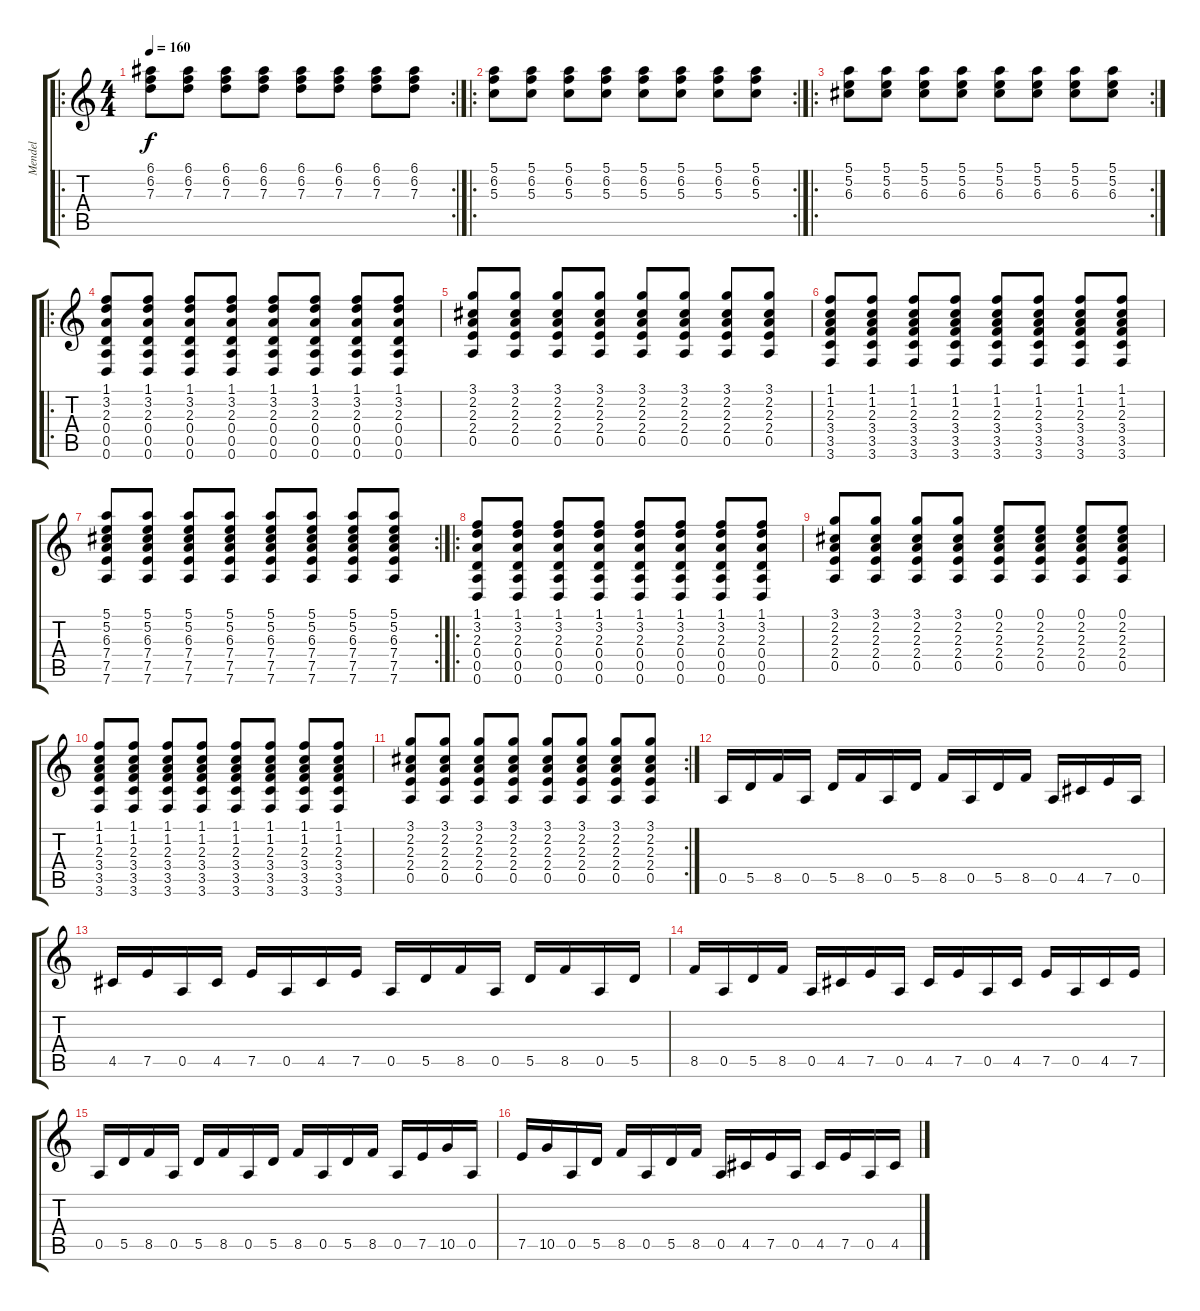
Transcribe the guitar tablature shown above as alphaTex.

\track ("Mendel" "Mendel") {instrument overdrivenguitar}
\staff {score tabs}
\tuning (E4 B3 G3 D3 A2 D2) {hide}
\ro
\rc 2
\ts (4 4)
\tempo 160
\clef g2
\ks c
(6.1 6.2 7.3).8{dy f} (6.1 6.2 7.3).8 (6.1 6.2 7.3).8 (6.1 6.2 7.3).8 (6.1 6.2 7.3).8 (6.1 6.2 7.3).8 (6.1 6.2 7.3).8 (6.1 6.2 7.3).8 |
\ro
\rc 2
(5.1 6.2 5.3).8 (5.1 6.2 5.3).8 (5.1 6.2 5.3).8 (5.1 6.2 5.3).8 (5.1 6.2 5.3).8 (5.1 6.2 5.3).8 (5.1 6.2 5.3).8 (5.1 6.2 5.3).8 |
\ro
\rc 2
(5.1 5.2 6.3).8 (5.1 5.2 6.3).8 (5.1 5.2 6.3).8 (5.1 5.2 6.3).8 (5.1 5.2 6.3).8 (5.1 5.2 6.3).8 (5.1 5.2 6.3).8 (5.1 5.2 6.3).8 |
\ro
(1.1 3.2 2.3 0.4 0.5 0.6).8 (1.1 3.2 2.3 0.4 0.5 0.6).8 (1.1 3.2 2.3 0.4 0.5 0.6).8 (1.1 3.2 2.3 0.4 0.5 0.6).8 (1.1 3.2 2.3 0.4 0.5 0.6).8 (1.1 3.2 2.3 0.4 0.5 0.6).8 (1.1 3.2 2.3 0.4 0.5 0.6).8 (1.1 3.2 2.3 0.4 0.5 0.6).8 |
(3.1 2.2 2.3 2.4 0.5).8 (3.1 2.2 2.3 2.4 0.5).8 (3.1 2.2 2.3 2.4 0.5).8 (3.1 2.2 2.3 2.4 0.5).8 (3.1 2.2 2.3 2.4 0.5).8 (3.1 2.2 2.3 2.4 0.5).8 (3.1 2.2 2.3 2.4 0.5).8 (3.1 2.2 2.3 2.4 0.5).8 |
(1.1 1.2 2.3 3.4 3.5 3.6).8 (1.1 1.2 2.3 3.4 3.5 3.6).8 (1.1 1.2 2.3 3.4 3.5 3.6).8 (1.1 1.2 2.3 3.4 3.5 3.6).8 (1.1 1.2 2.3 3.4 3.5 3.6).8 (1.1 1.2 2.3 3.4 3.5 3.6).8 (1.1 1.2 2.3 3.4 3.5 3.6).8 (1.1 1.2 2.3 3.4 3.5 3.6).8 |
\rc 2
(5.1 5.2 6.3 7.4 7.5 7.6).8 (5.1 5.2 6.3 7.4 7.5 7.6).8 (5.1 5.2 6.3 7.4 7.5 7.6).8 (5.1 5.2 6.3 7.4 7.5 7.6).8 (5.1 5.2 6.3 7.4 7.5 7.6).8 (5.1 5.2 6.3 7.4 7.5 7.6).8 (5.1 5.2 6.3 7.4 7.5 7.6).8 (5.1 5.2 6.3 7.4 7.5 7.6).8 |
\ro
(1.1 3.2 2.3 0.4 0.5 0.6).8 (1.1 3.2 2.3 0.4 0.5 0.6).8 (1.1 3.2 2.3 0.4 0.5 0.6).8 (1.1 3.2 2.3 0.4 0.5 0.6).8 (1.1 3.2 2.3 0.4 0.5 0.6).8 (1.1 3.2 2.3 0.4 0.5 0.6).8 (1.1 3.2 2.3 0.4 0.5 0.6).8 (1.1 3.2 2.3 0.4 0.5 0.6).8 |
(3.1 2.2 2.3 2.4 0.5).8 (3.1 2.2 2.3 2.4 0.5).8 (3.1 2.2 2.3 2.4 0.5).8 (3.1 2.2 2.3 2.4 0.5).8 (0.1 2.2 2.3 2.4 0.5).8 (0.1 2.2 2.3 2.4 0.5).8 (0.1 2.2 2.3 2.4 0.5).8 (0.1 2.2 2.3 2.4 0.5).8 |
(1.1 1.2 2.3 3.4 3.5 3.6).8 (1.1 1.2 2.3 3.4 3.5 3.6).8 (1.1 1.2 2.3 3.4 3.5 3.6).8 (1.1 1.2 2.3 3.4 3.5 3.6).8 (1.1 1.2 2.3 3.4 3.5 3.6).8 (1.1 1.2 2.3 3.4 3.5 3.6).8 (1.1 1.2 2.3 3.4 3.5 3.6).8 (1.1 1.2 2.3 3.4 3.5 3.6).8 |
\rc 2
(3.1 2.2 2.3 2.4 0.5).8 (3.1 2.2 2.3 2.4 0.5).8 (3.1 2.2 2.3 2.4 0.5).8 (3.1 2.2 2.3 2.4 0.5).8 (3.1 2.2 2.3 2.4 0.5).8 (3.1 2.2 2.3 2.4 0.5).8 (3.1 2.2 2.3 2.4 0.5).8 (3.1 2.2 2.3 2.4 0.5).8 |
0.5.16 5.5.16 8.5.16 0.5.16 5.5.16 8.5.16 0.5.16 5.5.16 8.5.16 0.5.16 5.5.16 8.5.16 0.5.16 4.5.16 7.5.16 0.5.16 |
4.5.16 7.5.16 0.5.16 4.5.16 7.5.16 0.5.16 4.5.16 7.5.16 0.5.16 5.5.16 8.5.16 0.5.16 5.5.16 8.5.16 0.5.16 5.5.16 |
8.5.16 0.5.16 5.5.16 8.5.16 0.5.16 4.5.16 7.5.16 0.5.16 4.5.16 7.5.16 0.5.16 4.5.16 7.5.16 0.5.16 4.5.16 7.5.16 |
0.5.16 5.5.16 8.5.16 0.5.16 5.5.16 8.5.16 0.5.16 5.5.16 8.5.16 0.5.16 5.5.16 8.5.16 0.5.16 7.5.16 10.5.16 0.5.16 |
7.5.16 10.5.16 0.5.16 5.5.16 8.5.16 0.5.16 5.5.16 8.5.16 0.5.16 4.5.16 7.5.16 0.5.16 4.5.16 7.5.16 0.5.16 4.5.16
